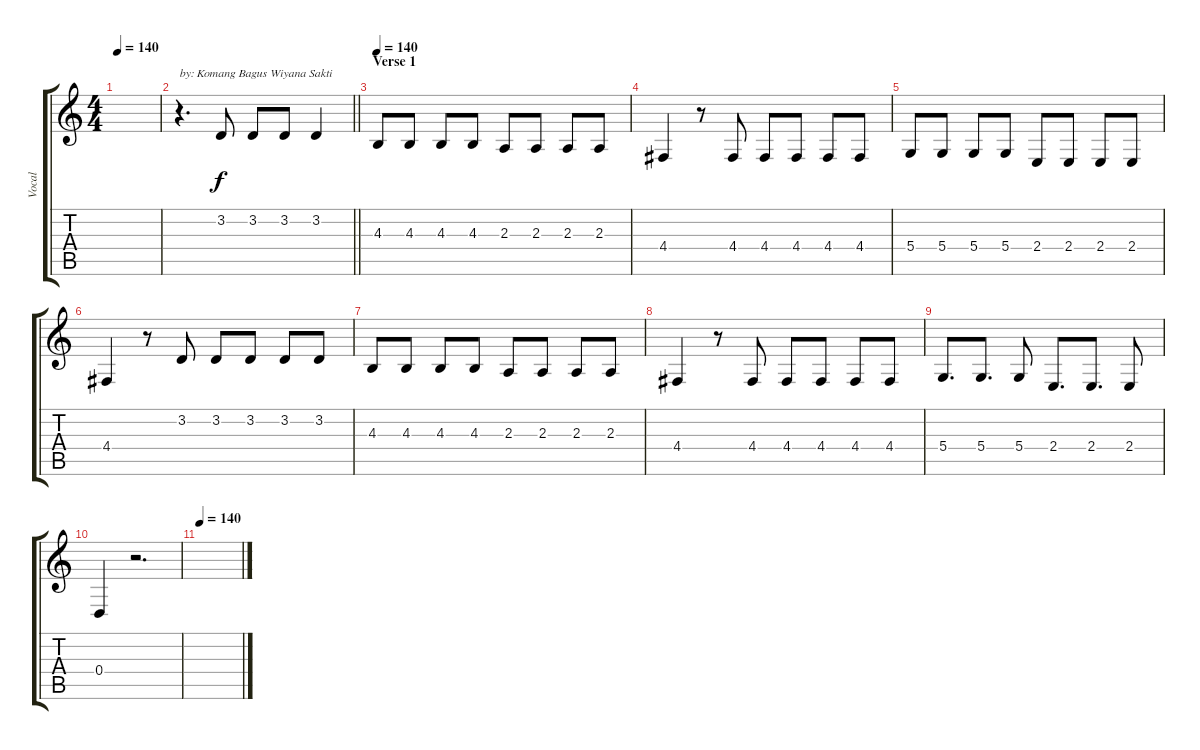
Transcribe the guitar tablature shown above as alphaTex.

\track ("Vocal" "Vocal") {instrument lead6voice}
\staff {score tabs}
\tuning (E4 B3 G3 D3 A2 E2) {hide}
\ts (4 4)
\tempo 140
\clef g2
\ks c
|
\barLineRight lightlight
r.4{d txt "by: Komang Bagus Wiyana Sakti"} 3.2.8 3.2.8 3.2.8 3.2.4 |
\section ("" "Verse 1")
\tempo 140
4.3.8 4.3.8 4.3.8 4.3.8 2.3.8 2.3.8 2.3.8 2.3.8 |
4.4.4 r.8 4.4.8 4.4.8 4.4.8 4.4.8 4.4.8 |
5.4.8 5.4.8 5.4.8 5.4.8 2.4.8 2.4.8 2.4.8 2.4.8 |
4.4.4 r.8 3.2.8 3.2.8 3.2.8 3.2.8 3.2.8 |
4.3.8 4.3.8 4.3.8 4.3.8 2.3.8 2.3.8 2.3.8 2.3.8 |
4.4.4 r.8 4.4.8 4.4.8 4.4.8 4.4.8 4.4.8 |
5.4.8{d} 5.4.8{d} 5.4.8 2.4.8{d} 2.4.8{d} 2.4.8 |
0.4.4 r.2{d} |
\tempo 140
